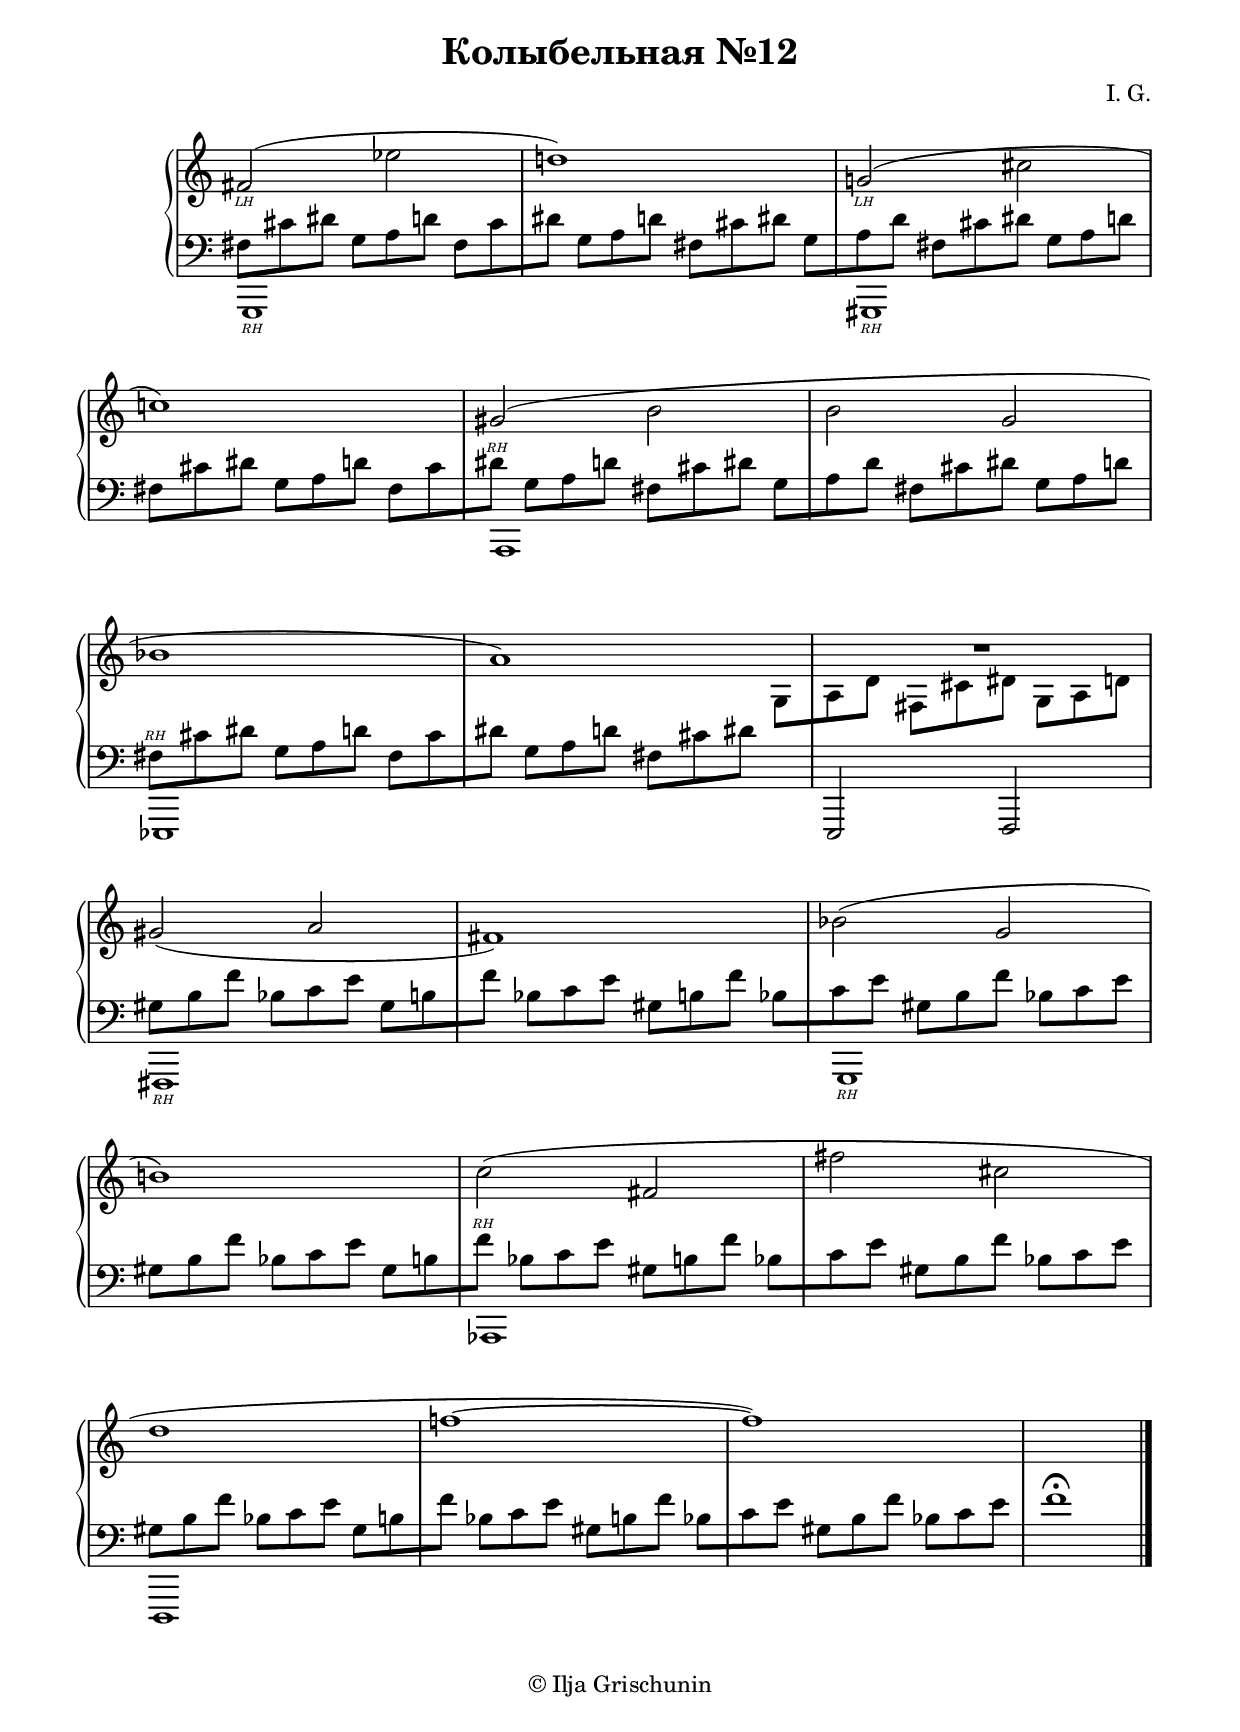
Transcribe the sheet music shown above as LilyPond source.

\version "2.19.15"

\language "deutsch"

\header {
  title = "Колыбельная №12"
  composer = "I. G."
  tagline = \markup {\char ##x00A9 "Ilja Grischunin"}
}

\paper {
  #(set-paper-size "a4")
  top-system-spacing.basic-distance = #20
  top-markup-spacing.basic-distance = #5
  markup-system-spacing.basic-distance = #22
  system-system-spacing.basic-distance = #20
  %score-system-spacing.basic-distance = #40
  %score-markup-spacing.basic-distance = #25
  last-bottom-spacing.basic-distance = #25
  left-margin = 15
  right-margin = 15
}

\layout {
  \context {
    \Score
    \remove "Bar_number_engraver"
    %\override StaffGrouper.staff-staff-spacing.padding = #0
    %\override StaffGrouper.staff-staff-spacing.basic-distance = #1
  }
}

\version "2.19.15"

\language "deutsch"

lhBr = \markup {
  \path #0.1 #'((moveto 0 0)(rlineto -1 0)(rlineto 0 -2.5))
}
rhBr = \markup {
  \path #0.1 #'((moveto 0 0)(rlineto 1 0)(rlineto 0 2.25))
}
rhMark = \markup {
  \override #'(font-encoding . latin1) \italic "RH" 
}
lhMark = \markup {
  \override #'(font-encoding . latin1) \italic "LH" 
}
%%%%%%%%%%% RH %%%%%%%%%%%%
zwolfteRH = \relative {
  \clef treble
  \key c \major
  \override Staff.TimeSignature #'stencil = ##f
  %\override Fingering.staff-padding = #'()
  fis'2_\finger \lhMark ( es' d!1) g,!2_\finger \lhMark ( cis c!1) gis2( h h g b1 a)
  R1 % f!2_\finger \lhMark ( d' cis1) fis,2_\finger \lhMark ( c' h!1) g2( b b fis a1 gis)
  gis2( a fis1) b2( g h!1) c2( fis, fis' cis d1 f!~ f) s
  \bar "|."
}
%%%%%%%% DYNAMIC %%%%%%%%%%
dynamicZwolf = {
  \override Hairpin.to-barline = ##f
}
%%%%%%%%%%% LH %%%%%%%%%%%%
zwolfteLH = \relative {
  \clef bass
  \key c \major
  %\time 12/16
  %\override Fingering.staff-padding = #'()
  \override Staff.TimeSignature #'stencil = ##f
  <<
    {
      \stemDown
      \repeat unfold 5 {fis8[ cis' dis] g,[ a d]}
      fis,8[ cis' dis]\finger \rhMark g,[ a d]
      \repeat unfold 2 {fis,8[ cis' dis] g,[ a d]}
      fis,[ \finger \rhMark cis' dis] g,[ a d]
      fis,[ cis' dis] g,[ a d] fis,[ cis' dis] 
      \change Staff = RH
      g,[ a d] fis,[ cis' dis] g,[ a d]
      \change Staff = LH
      \repeat unfold 5 {gis,8[ h f'] b,[ c e]}
      gis,[ h f']\finger \rhMark b,[ c e]
      \repeat unfold 2 {gis,[ h f'] b,[ c e]}
      gis,[ h f'] b,[ c e]
      \repeat unfold 3 {gis,[ h f'] b,[ c e]}
    }
    \\
    {
      \stemUp
      g,,,1\finger \rhMark s gis\finger \rhMark s a s es s e2 f
      fis1\finger \rhMark s g\finger \rhMark s as s d, s s
    }
  >>
  f'''1\fermata
}


\score {
  \new PianoStaff
  \with {
    %\override StaffGrouper.staff-staff-spacing.basic-distance = #20
  }
  <<
    \new Staff = "RH" \zwolfteRH
    \new Staff = "LH" \zwolfteLH
  >>
}